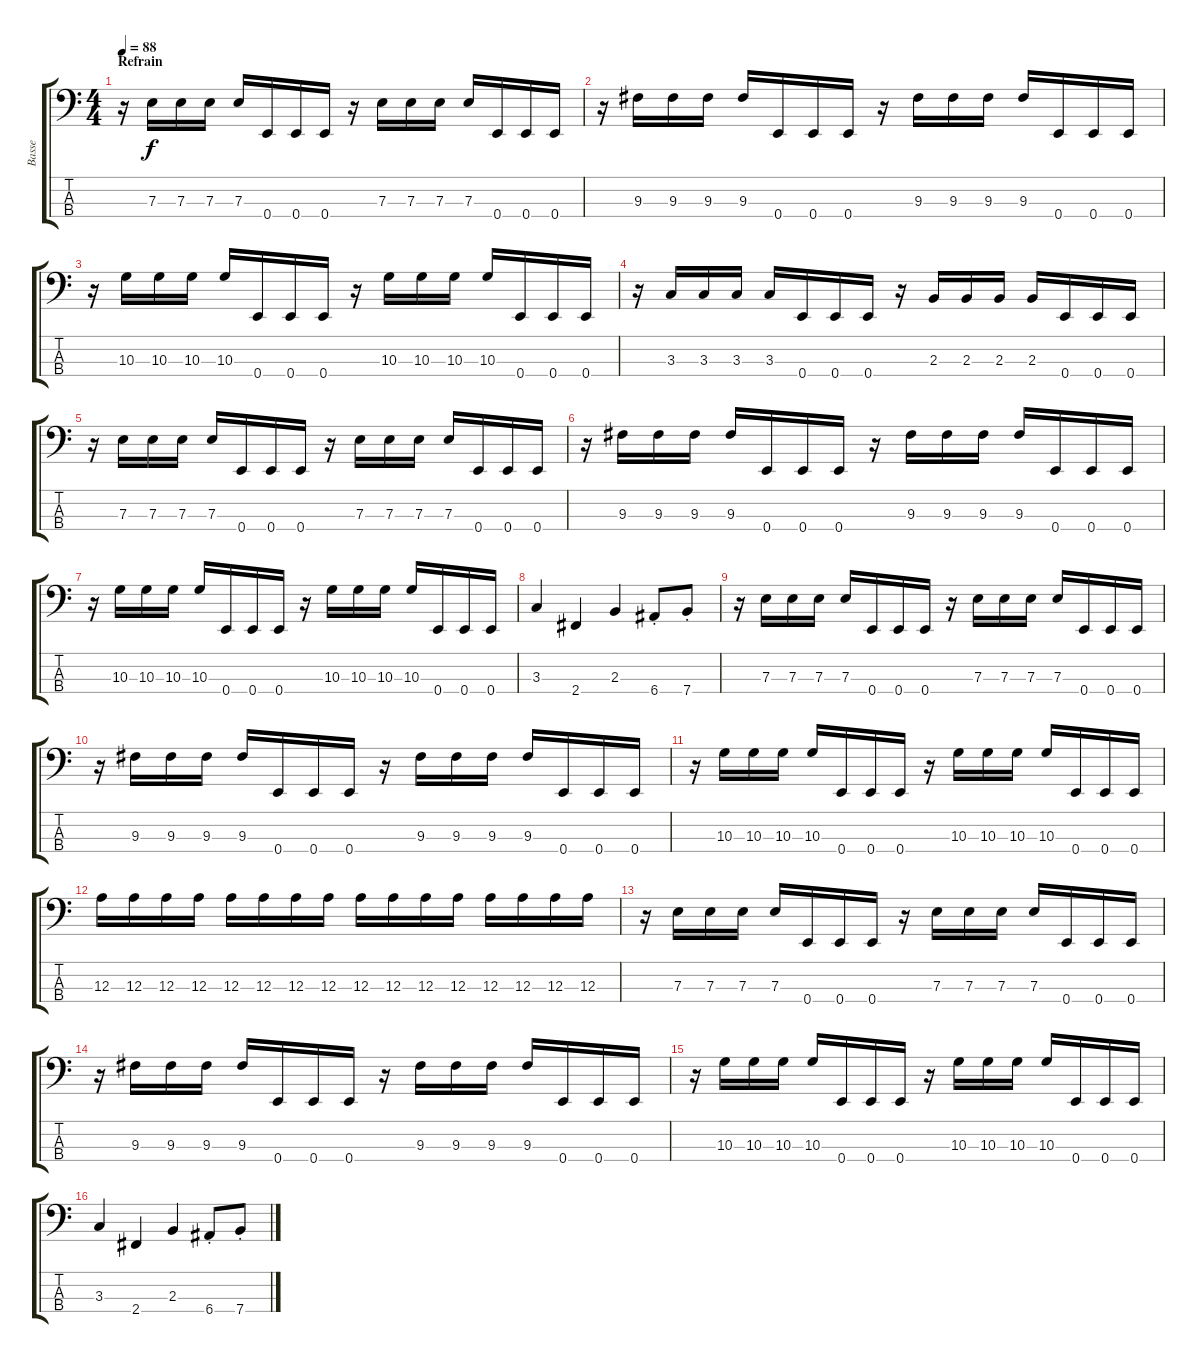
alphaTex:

\track ("Basse" "Basse") {instrument electricbassfinger}
\staff {score tabs}
\tuning (G2 D2 A1 E1) {hide}
\ts (4 4)
\section ("" "Refrain")
\tempo 88
\clef f4
\ks c
r.16{dy f} 7.3.16 7.3.16 7.3.16 7.3.16 0.4.16 0.4.16 0.4.16 r.16 7.3.16 7.3.16 7.3.16 7.3.16 0.4.16 0.4.16 0.4.16 |
r.16 9.3.16 9.3.16 9.3.16 9.3.16 0.4.16 0.4.16 0.4.16 r.16 9.3.16 9.3.16 9.3.16 9.3.16 0.4.16 0.4.16 0.4.16 |
r.16 10.3.16 10.3.16 10.3.16 10.3.16 0.4.16 0.4.16 0.4.16 r.16 10.3.16 10.3.16 10.3.16 10.3.16 0.4.16 0.4.16 0.4.16 |
r.16 3.3.16 3.3.16 3.3.16 3.3.16 0.4.16 0.4.16 0.4.16 r.16 2.3.16 2.3.16 2.3.16 2.3.16 0.4.16 0.4.16 0.4.16 |
r.16 7.3.16 7.3.16 7.3.16 7.3.16 0.4.16 0.4.16 0.4.16 r.16 7.3.16 7.3.16 7.3.16 7.3.16 0.4.16 0.4.16 0.4.16 |
r.16 9.3.16 9.3.16 9.3.16 9.3.16 0.4.16 0.4.16 0.4.16 r.16 9.3.16 9.3.16 9.3.16 9.3.16 0.4.16 0.4.16 0.4.16 |
r.16 10.3.16 10.3.16 10.3.16 10.3.16 0.4.16 0.4.16 0.4.16 r.16 10.3.16 10.3.16 10.3.16 10.3.16 0.4.16 0.4.16 0.4.16 |
3.3.4 2.4.4 2.3.4 6.4{st}.8 7.4{st}.8 |
r.16 7.3.16 7.3.16 7.3.16 7.3.16 0.4.16 0.4.16 0.4.16 r.16 7.3.16 7.3.16 7.3.16 7.3.16 0.4.16 0.4.16 0.4.16 |
r.16 9.3.16 9.3.16 9.3.16 9.3.16 0.4.16 0.4.16 0.4.16 r.16 9.3.16 9.3.16 9.3.16 9.3.16 0.4.16 0.4.16 0.4.16 |
r.16 10.3.16 10.3.16 10.3.16 10.3.16 0.4.16 0.4.16 0.4.16 r.16 10.3.16 10.3.16 10.3.16 10.3.16 0.4.16 0.4.16 0.4.16 |
12.3.16 12.3.16 12.3.16 12.3.16 12.3.16 12.3.16 12.3.16 12.3.16 12.3.16 12.3.16 12.3.16 12.3.16 12.3.16 12.3.16 12.3.16 12.3.16 |
r.16 7.3.16 7.3.16 7.3.16 7.3.16 0.4.16 0.4.16 0.4.16 r.16 7.3.16 7.3.16 7.3.16 7.3.16 0.4.16 0.4.16 0.4.16 |
r.16 9.3.16 9.3.16 9.3.16 9.3.16 0.4.16 0.4.16 0.4.16 r.16 9.3.16 9.3.16 9.3.16 9.3.16 0.4.16 0.4.16 0.4.16 |
r.16 10.3.16 10.3.16 10.3.16 10.3.16 0.4.16 0.4.16 0.4.16 r.16 10.3.16 10.3.16 10.3.16 10.3.16 0.4.16 0.4.16 0.4.16 |
3.3.4 2.4.4 2.3.4 6.4{st}.8 7.4{st}.8
